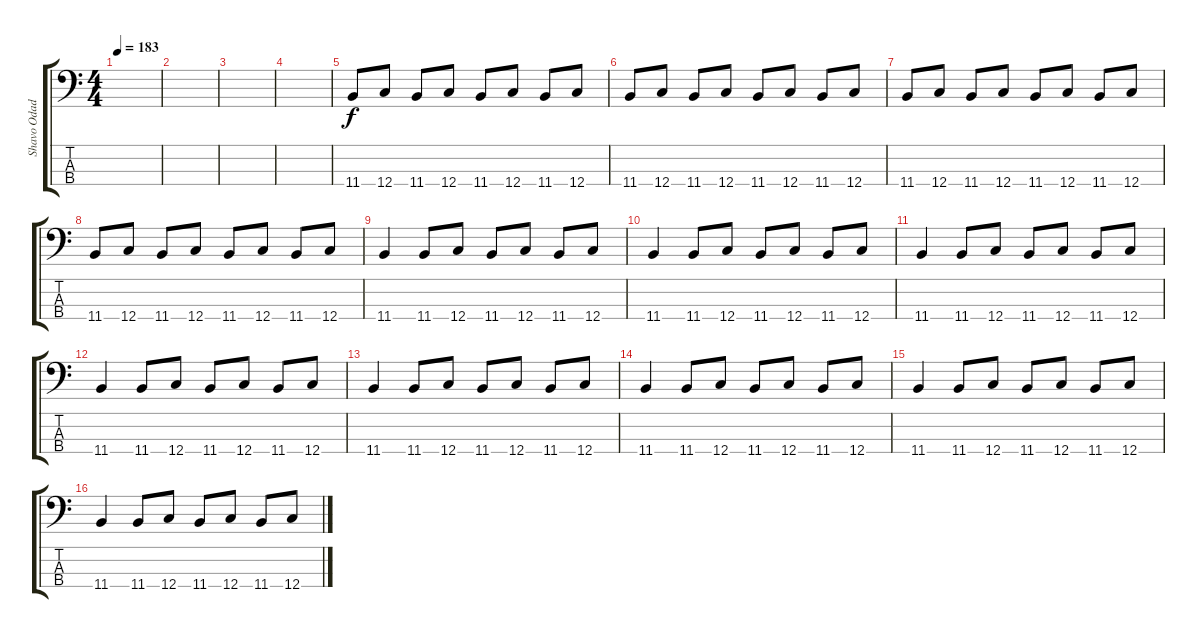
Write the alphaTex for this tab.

\track ("Shavo Odadjian" "Shavo Odad") {instrument electricbasspick}
\staff {score tabs}
\tuning (F2 C2 G1 C1) {hide}
\ts (4 4)
\tempo 183
\clef f4
\ks c
|
|
|
|
11.4.8 12.4.8 11.4.8 12.4.8 11.4.8 12.4.8 11.4.8 12.4.8 |
11.4.8 12.4.8 11.4.8 12.4.8 11.4.8 12.4.8 11.4.8 12.4.8 |
11.4.8 12.4.8 11.4.8 12.4.8 11.4.8 12.4.8 11.4.8 12.4.8 |
11.4.8 12.4.8 11.4.8 12.4.8 11.4.8 12.4.8 11.4.8 12.4.8 |
11.4.4 11.4.8 12.4.8 11.4.8 12.4.8 11.4.8 12.4.8 |
11.4.4 11.4.8 12.4.8 11.4.8 12.4.8 11.4.8 12.4.8 |
11.4.4 11.4.8 12.4.8 11.4.8 12.4.8 11.4.8 12.4.8 |
11.4.4 11.4.8 12.4.8 11.4.8 12.4.8 11.4.8 12.4.8 |
11.4.4 11.4.8 12.4.8 11.4.8 12.4.8 11.4.8 12.4.8 |
11.4.4 11.4.8 12.4.8 11.4.8 12.4.8 11.4.8 12.4.8 |
11.4.4 11.4.8 12.4.8 11.4.8 12.4.8 11.4.8 12.4.8 |
11.4.4 11.4.8 12.4.8 11.4.8 12.4.8 11.4.8 12.4.8
